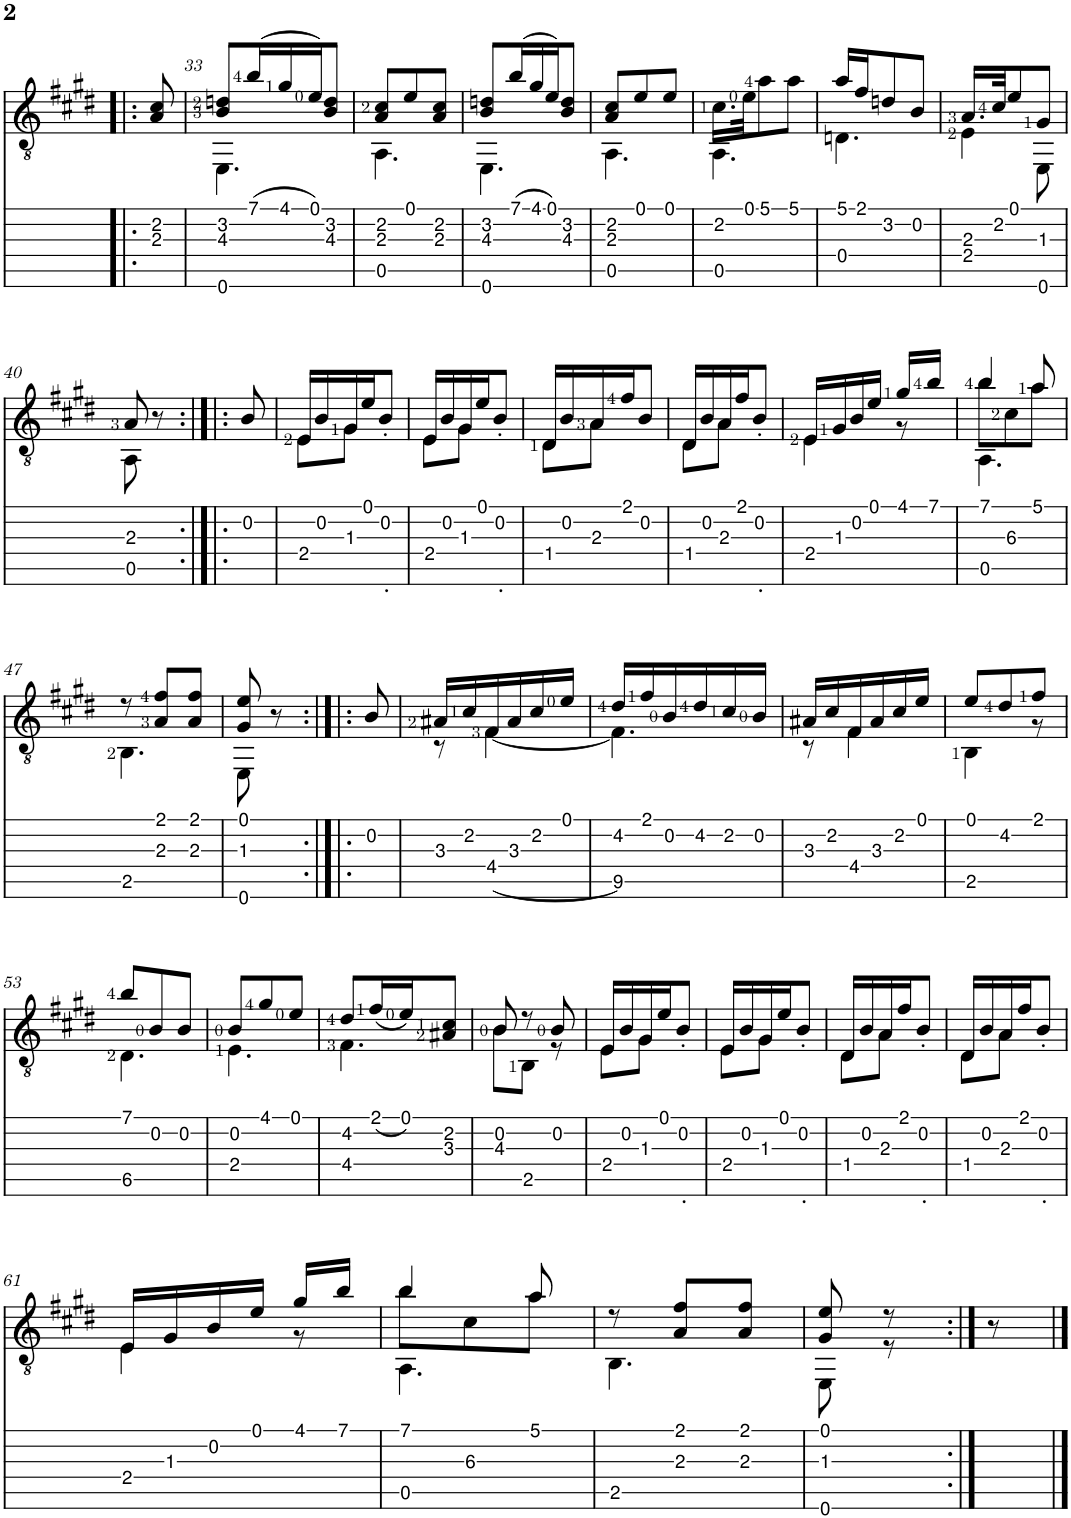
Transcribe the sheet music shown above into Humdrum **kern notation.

**kern	**kern
*part1	*part1
*staff2	*staff1
*I"Classical Guitar	*
!!LO:PB:g=z
*	*clefGv2
*k[f#c#g#d#]	*k[f#c#g#d#]
*E:	*E:
*M3/8	*M3/8
=32X3!|:	=32X3!|:
8A 8c#	8A/ 8c#/
=33	=33
*^	*^
8B\ 8dn\L	4.EE	8B/ 8dn/L	4.EE\
*Xbrackettup	*	*Xbrackettup	*
24bL	.	(>24b/L	.
24g#	.	24g#/	.
24eJ	.	24e/J)	.
8B\ 8d\J	.	8B/ 8d/J	.
=34	=34	=34	=34
8A\ 8c#\L	4.AA	8A/ 8c#/L	4.AA\
8e	.	8e/	.
8A\ 8c#\J	.	8A/ 8c#/J	.
=35	=35	=35	=35
8B\ 8dn\L	4.EE	8B/ 8dn/L	4.EE\
24bL	.	(>24b/L	.
24g#	.	24g#/	.
24eJ	.	24e/J)	.
8B\ 8d\J	.	8B/ 8d/J	.
=36	=36	=36	=36
8A\ 8c#\L	4.AA	8A/ 8c#/L	4.AA\
8e	.	8e/	.
8eJ	.	8e/J	.
=37	=37	=37	=37
16.c#LL	4.AA	16.c#\LL	4.AA\
32eJk	.	32e\JK	.
8a	.	8a\	.
8aJ	.	8a\J	.
=38	=38	=38	=38
16aLL	4.Dn	16a/LL	4.Dn\
16f#J	.	16f#/J	.
8dn	.	8dn/	.
8BJ	.	8B/J	.
=39	=39	=39	=39
16.ALL	4E	16.A/LL	4E\
32c#Jk	.	32c#/JK	.
8e	.	8e/	.
8G#J	8EE	8G#/J	8EE\
!!LO:LB:g=z	!!
=40	=40	=40	=40
8A	8AA	8A/	8AA\
8r	8r	8r	8ryy
*v	*v	*	*
*	*v	*v
=40X4:|!|:	=40X4:|!|:
8B	8B/
=41	=41
*^	*^
16ELL	8EL	16E/LL	8E\L
16B	.	16B/	.
16G#	8G#J	16G#/	8G#\J
16eJ	.	16e/J	.
8B'J	8r	8B'/J	8ryy
=42	=42	=42	=42
16ELL	8EL	16E/LL	8E\L
16B	.	16B/	.
16G#	8G#J	16G#/	8G#\J
16eJ	.	16e/J	.
8B'J	8r	8B'/J	8ryy
=43	=43	=43	=43
16D#LL	8D#L	16D#/LL	8D#\L
16B	.	16B/	.
16A	8AJ	16A/	8A\J
16f#J	.	16f#/J	.
8BJ	8r	8B/J	8ryy
=44	=44	=44	=44
16D#LL	8D#L	16D#/LL	8D#\L
16B	.	16B/	.
16A	8AJ	16A/	8A\J
16f#J	.	16f#/J	.
8B'J	8r	8B'/J	8ryy
=45	=45	=45	=45
16ELL	4E	16E/LL	4E\
16G#	.	16G#/	.
16B	.	16B/	.
16e	.	16e/JJ	.
16g#	8r	16g#/LL	8r
16bJJ	.	16b/JJ	.
=46	=46	=46	=46
*	*^	*	*^
4b	4.AA	8bL	4b/	4.AA\	8b\L
.	.	8c#	.	.	8c#\
8a	.	8aJ	8a/	.	8a\J
*	*v	*v	*	*	*
*	*	*	*v	*v
!!LO:LB:g=z
=47	=47	=47	=47
8r	4.BB	8r	4.BB\
8A\ 8f#\L	.	8A/ 8f#/L	.
8A\ 8f#\J	.	8A/ 8f#/J	.
=48	=48	=48	=48
8G# 8e	8EE	8G#/ 8e/	8EE\
8r	8r	8r	8ryy
*v	*v	*	*
*	*v	*v
=48X5:|!|:	=48X5:|!|:
8B	8B/
=49	=49
*^	*^
16A#XLL	8r	16A#X/LL	8r
16c#	.	16c#/	.
16F#	[4F#	16F#/	[4F#\
16A#	.	16A#/	.
16c#	.	16c#/	.
16eJJ	.	16e/JJ	.
=50	=50	=50	=50
16d#LL	4.F#]	16d#/LL	4.F#\]
16f#	.	16f#/	.
16B	.	16B/	.
16d#	.	16d#/	.
16c#	.	16c#/	.
16BJJ	.	16B/JJ	.
=51	=51	=51	=51
16A#XLL	8r	16A#X/LL	8r
16c#	.	16c#/	.
16F#	4F#	16F#/	4F#\
16A#	.	16A#/	.
16c#	.	16c#/	.
16eJJ	.	16e/JJ	.
=52	=52	=52	=52
8eL	4BB	8e/L	4BB\
8d#	.	8d#/	.
8f#J	8r	8f#/J	8r
!!LO:LB:g=z	!!
=53	=53	=53	=53
8bL	4.D#	8b/L	4.D#\
8B	.	8B/	.
8BJ	.	8B/J	.
=54	=54	=54	=54
8BL	4.E	8B/L	4.E\
8g#	.	8g#/	.
8eJ	.	8e/J	.
=55	=55	=55	=55
8d#L	4.F#	8d#/L	4.F#\
16f#L	.	(<16f#/L	.
16eJ	.	16e/J)	.
8A#X\ 8c#\J	.	8A#X/ 8c#/J	.
=56	=56	=56	=56
8B	8BL	8B/	8B\L
8r	8BBJ	8r	8BB\J
8B	8r	8B/	8r
=57	=57	=57	=57
16ELL	8EL	16E/LL	8E\L
16B	.	16B/	.
16G#	8G#J	16G#/	8G#\J
16eJ	.	16e/J	.
8B'J	8r	8B'/J	8ryy
=58	=58	=58	=58
16ELL	8EL	16E/LL	8E\L
16B	.	16B/	.
16G#	8G#J	16G#/	8G#\J
16eJ	.	16e/J	.
8B'J	8r	8B'/J	8ryy
=59	=59	=59	=59
16D#LL	8D#L	16D#/LL	8D#\L
16B	.	16B/	.
16A	8AJ	16A/	8A\J
16f#J	.	16f#/J	.
8B'J	8r	8B'/J	8ryy
=60	=60	=60	=60
16D#LL	8D#L	16D#/LL	8D#\L
16B	.	16B/	.
16A	8AJ	16A/	8A\J
16f#J	.	16f#/J	.
8B'J	8r	8B'/J	8ryy
!!LO:LB:g=z	!!
=61	=61	=61	=61
16ELL	4E	16E/LL	4E\
16G#	.	16G#/	.
16B	.	16B/	.
16e	.	16e/JJ	.
16g#	8r	16g#/LL	8r
16bJJ	.	16b/JJ	.
=62	=62	=62	=62
*	*^	*	*^
4b	4.AA	8bL	4b/	4.AA\	8b\L
.	.	8c#	.	.	8c#\
8a	.	8aJ	8a/	.	8a\J
*	*v	*v	*	*	*
*	*	*	*v	*v
=63	=63	=63	=63
8r	4.BB	8r	4.BB\
8A\ 8f#\L	.	8A/ 8f#/L	.
8A\ 8f#\J	.	8A/ 8f#/J	.
=64	=64	=64	=64
8G# 8e	8EE	8G#/ 8e/	8EE\
8r	8r	8r	8r
*v	*v	*	*
*	*v	*v
=65:|!	=65:|!
8r	8r
==	==
*-	*-
